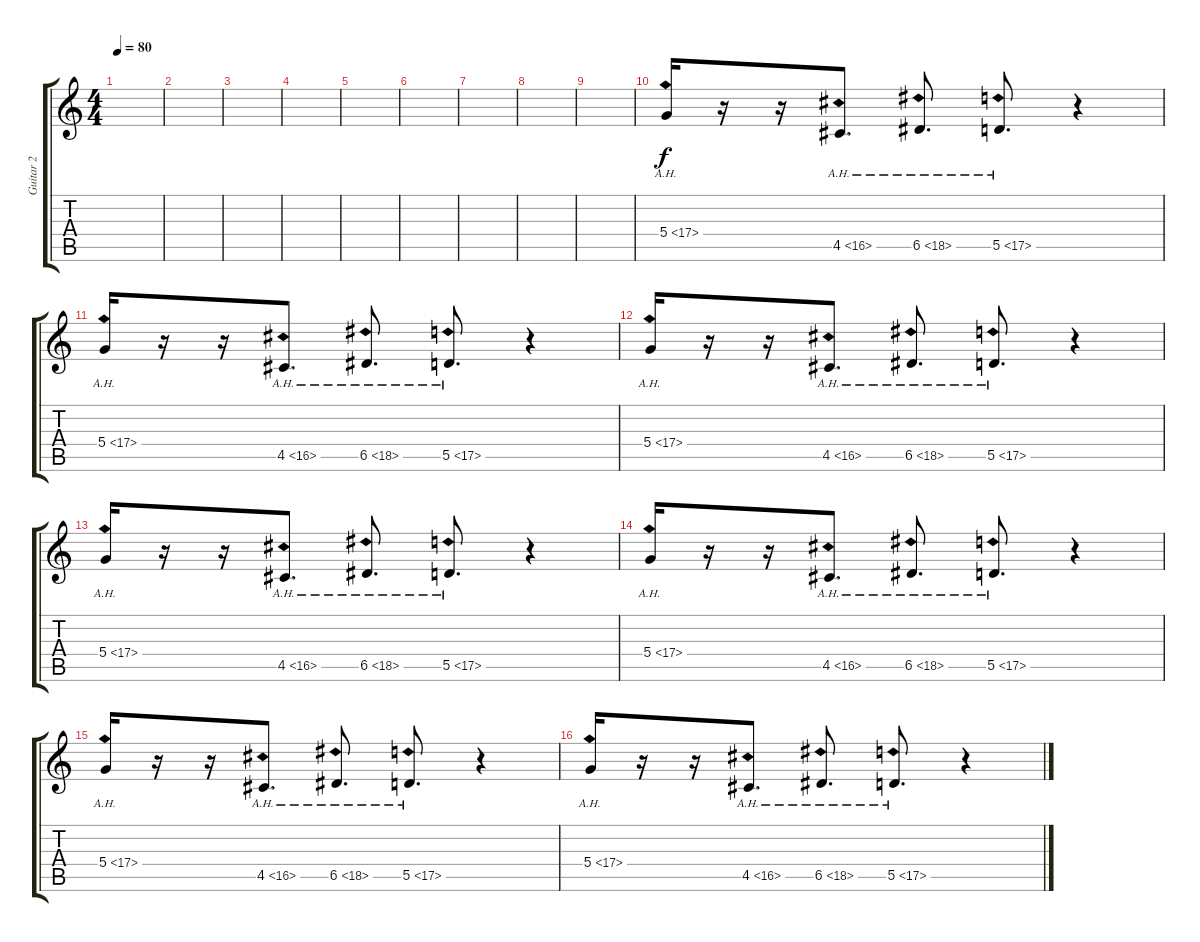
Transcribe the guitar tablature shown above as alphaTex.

\track ("Guitar 2" "Guitar 2") {instrument overdrivenguitar}
\staff {score tabs}
\tuning (E4 B3 G3 D3 A2 E2) {hide}
\ts (4 4)
\tempo 80
\clef g2
\ks c
|
|
|
|
|
|
|
|
|
5.4{ah 12}.16 r.16 r.16 4.5{ah 12}.8{d} 6.5{ah 12}.8{d} 5.5{ah 12}.8{d} r.4 |
5.4{ah 12}.16 r.16 r.16 4.5{ah 12}.8{d} 6.5{ah 12}.8{d} 5.5{ah 12}.8{d} r.4 |
5.4{ah 12}.16 r.16 r.16 4.5{ah 12}.8{d} 6.5{ah 12}.8{d} 5.5{ah 12}.8{d} r.4 |
5.4{ah 12}.16 r.16 r.16 4.5{ah 12}.8{d} 6.5{ah 12}.8{d} 5.5{ah 12}.8{d} r.4 |
5.4{ah 12}.16 r.16 r.16 4.5{ah 12}.8{d} 6.5{ah 12}.8{d} 5.5{ah 12}.8{d} r.4 |
5.4{ah 12}.16 r.16 r.16 4.5{ah 12}.8{d} 6.5{ah 12}.8{d} 5.5{ah 12}.8{d} r.4 |
5.4{ah 12}.16 r.16 r.16 4.5{ah 12}.8{d} 6.5{ah 12}.8{d} 5.5{ah 12}.8{d} r.4
